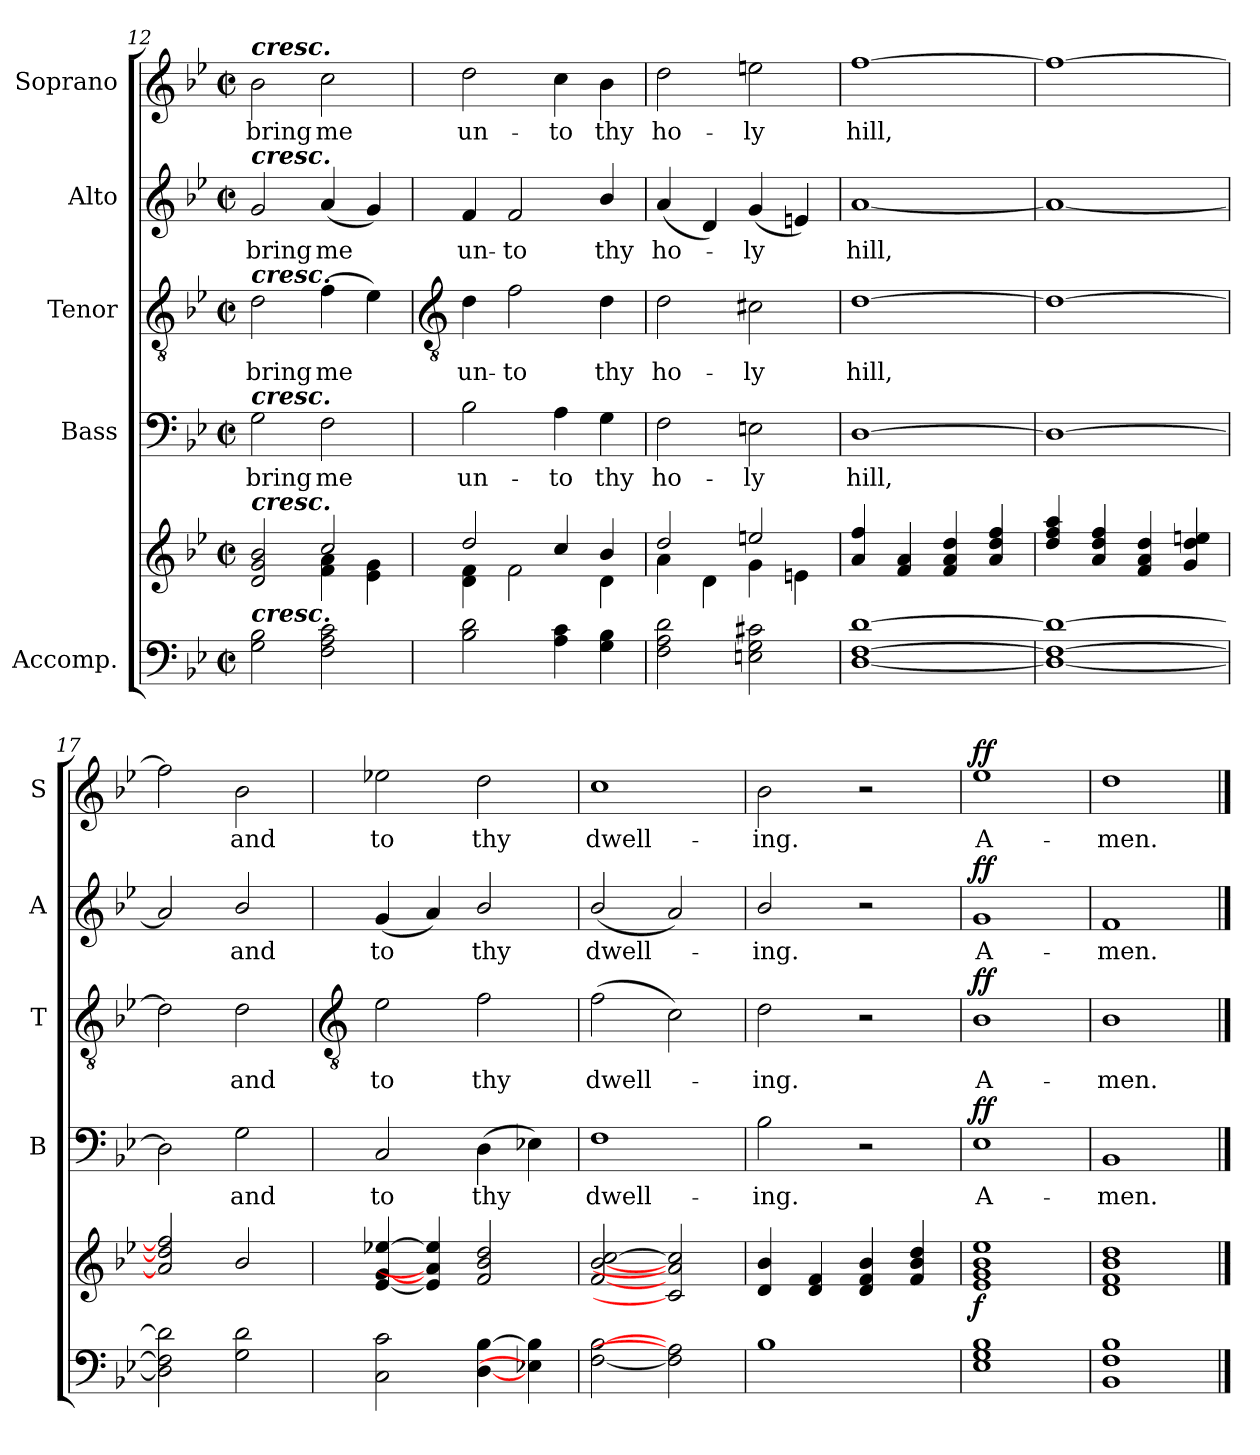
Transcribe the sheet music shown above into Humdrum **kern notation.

**kern	**kern	**dynam	**kern	**text	**dynam	**kern	**text	**dynam	**kern	**text	**dynam	**kern	**text	**dynam
*part5	*part5	*part5	*part4	*part4	*part4	*part3	*part3	*part3	*part2	*part2	*part2	*part1	*part1	*part1
*staff6	*staff5	*staff5/6	*staff4	*staff4	*staff4	*staff3	*staff3	*staff3	*staff2	*staff2	*staff2	*staff1	*staff1	*staff1
*I"Accomp.	*	*	*I"Bass	*	*	*I"Tenor	*	*	*I"Alto	*	*	*I"Soprano	*	*
*	*	*	*I'B	*	*	*I'T	*	*	*I'A	*	*	*I'S	*	*
*clefF4	*clefG2	*	*clefF4	*	*	*clefGv2	*	*	*clefG2	*	*	*clefG2	*	*
*k[b-e-]	*k[b-e-]	*	*k[b-e-]	*	*	*k[b-e-]	*	*	*k[b-e-]	*	*	*k[b-e-]	*	*
*B-:	*B-:	*	*B-:	*	*	*B-:	*	*	*B-:	*	*	*B-:	*	*
*M2/2	*M2/2	*	*M2/2	*	*	*M2/2	*	*	*M2/2	*	*	*M2/2	*	*
*met(c|)	*met(c|)	*	*met(c|)	*	*	*met(c|)	*	*	*met(c|)	*	*	*met(c|)	*	*
=12	=12	=12	=12	=12	=12	=12	=12	=12	=12	=12	=12	=12	=12	=12
*	*^	*	*	*	*	*	*	*	*	*	*	*	*	*
!	!	!	!	!	!	!	!	!	!	!	!	!	!LO:TX:a:Bi:t=cresc.	!	!
!	!	!	!	!	!	!	!	!	!	!LO:TX:a:Bi:t=cresc.	!	!	!	!	!
!	!	!	!	!	!	!	!LO:TX:a:Bi:t=cresc.	!	!	!	!	!	!	!	!
!	!	!	!	!LO:TX:a:Bi:t=cresc.	!	!	!	!	!	!	!	!	!	!	!
!	!LO:TX:a:Bi:t=cresc.	!	!	!	!	!	!	!	!	!	!	!	!	!	!
!LO:TX:a:Bi:t=cresc.	!	!	!	!	!	!	!	!	!	!	!	!	!	!	!
!	!	!	!	!	!LO:LY:b	!	!	!LO:LY:b	!	!	!LO:LY:b	!	!	!LO:LY:b	!
2G 2B-	2d 2g 2b-	2ryy	.	2G	bring	.	2d	bring	.	2g	bring	.	2b-	bring	.
!	!	!	!	!	!LO:LY:b	!	!	!LO:LY:b	!	!	!LO:LY:b	!	!	!LO:LY:b	!
2F 2A 2c	2cc/	4f\ 4a\	.	2F	me	.	(>4f	me	.	(<4a	me	.	2cc	me	.
.	.	4e-\ 4g\	.	.	.	.	4e-)	.	.	4g)	.	.	.	.	.
!!LO:LB:g=z
=13	=13	=13	=13	=13	=13	=13	=13	=13	=13	=13	=13	=13	=13	=13	=13
*	*	*	*	*	*	*	*clefGv2	*	*	*	*	*	*	*	*
!	!	!	!	!	!LO:LY:b	!	!	!LO:LY:b	!	!	!LO:LY:b	!	!	!LO:LY:b	!
2B- 2d	2dd/	4d\ 4f\	.	2B-	un-	.	4d	un-	.	4f	un-	.	2dd	un-	.
!	!	!	!	!	!	!	!	!LO:LY:b	!	!	!LO:LY:b	!	!	!	!
.	.	2f\	.	.	.	.	2f	-to	.	2f	-to	.	.	.	.
!	!	!	!	!	!LO:LY:b	!	!	!	!	!	!	!	!	!LO:LY:b	!
4A 4c	4cc/	.	.	4A	-to	.	.	.	.	.	.	.	4cc	-to	.
!	!	!	!	!	!LO:LY:b	!	!	!LO:LY:b	!	!	!LO:LY:b	!	!	!LO:LY:b	!
4G 4B-	4b-/	4d\	.	4G	thy	.	4d	thy	.	4b-/	thy	.	4b-	thy	.
=14	=14	=14	=14	=14	=14	=14	=14	=14	=14	=14	=14	=14	=14	=14	=14
!	!	!	!	!	!LO:LY:b	!	!	!LO:LY:b	!	!	!LO:LY:b	!	!	!LO:LY:b	!
2F 2A 2d	2dd/	4a\	.	2F	ho-	.	2d	ho-	.	(<4a	ho-	.	2dd	ho-	.
.	.	4d\	.	.	.	.	.	.	.	4d)	.	.	.	.	.
!	!	!	!	!	!LO:LY:b	!	!	!LO:LY:b	!	!	!LO:LY:b	!	!	!LO:LY:b	!
2En 2G 2c#X	2een/	4g\	.	2En	-ly	.	2c#X	-ly	.	(<4g	ly	.	2een	-ly	.
.	.	4en\	.	.	.	.	.	.	.	4en)	.	.	.	.	.
=15	=15	=15	=15	=15	=15	=15	=15	=15	=15	=15	=15	=15	=15	=15	=15
!	!	!	!	!	!LO:LY:b	!	!	!LO:LY:b	!	!	!LO:LY:b	!	!	!LO:LY:b	!
[1D [1F [1d	4a 4ff	1ryy	.	[1D	hill,	.	[1d	hill,	.	[1a	hill,	.	[1ff	hill,	.
.	4f 4a	.	.	.	.	.	.	.	.	.	.	.	.	.	.
.	4f 4a 4dd	.	.	.	.	.	.	.	.	.	.	.	.	.	.
.	4a 4dd 4ff	.	.	.	.	.	.	.	.	.	.	.	.	.	.
=16	=16	=16	=16	=16	=16	=16	=16	=16	=16	=16	=16	=16	=16	=16	=16
1D_ 1F_ 1d_	4dd 4ff 4aa	1ryy	.	1D_	.	.	1d_	.	.	1a_	.	.	1ff_	.	.
.	4a 4dd 4ff	.	.	.	.	.	.	.	.	.	.	.	.	.	.
.	4f 4a 4dd	.	.	.	.	.	.	.	.	.	.	.	.	.	.
.	4g 4dd 4een	.	.	.	.	.	.	.	.	.	.	.	.	.	.
=17	=17	=17	=17	=17	=17	=17	=17	=17	=17	=17	=17	=17	=17	=17	=17
2D] 2F] 2d]	2a] 2dd] 2ff]	1ryy	.	2D]	.	.	2d]	.	.	2a]	.	.	2ff]	.	.
!	!	!	!	!	!LO:LY:b	!	!	!LO:LY:b	!	!	!LO:LY:b	!	!	!LO:LY:b	!
2G 2d	2b-	.	.	2G	and	.	2d	and	.	2b-/	and	.	2b-	and	.
*	*v	*v	*	*	*	*	*	*	*	*	*	*	*	*	*
!!LO:LB:g=z
=18	=18	=18	=18	=18	=18	=18	=18	=18	=18	=18	=18	=18	=18	=18
*	*	*	*	*	*	*clefGv2	*	*	*	*	*	*	*	*
!	!	!	!	!LO:LY:b	!	!	!LO:LY:b	!	!	!LO:LY:b	!	!	!LO:LY:b	!
2C 2c	[4e- [4g [4ee-X	.	2C	to	.	2e-	to	.	(<4g	to	.	2ee-X	to	.
.	4e-] 4a] 4ee-]	.	.	.	.	.	.	.	4a)	.	.	.	.	.
!	!	!	!	!LO:LY:b	!	!	!LO:LY:b	!	!	!LO:LY:b	!	!	!LO:LY:b	!
[4D [4B-	2f 2b- 2dd	.	(>4D	thy	.	2f	thy	.	2b-/	thy	.	2dd	thy	.
4E-X] 4B-]	.	.	4E-X)	.	.	.	.	.	.	.	.	.	.	.
=19	=19	=19	=19	=19	=19	=19	=19	=19	=19	=19	=19	=19	=19	=19
!	!	!	!	!LO:LY:b	!	!	!LO:LY:b	!	!	!LO:LY:b	!	!	!LO:LY:b	!
[2F [2B-	[2f [2b- [2cc	.	1F	dwell-	.	(>2f	dwell-	.	(<2b-/	dwell-	.	1cc	dwell-	.
2F] 2A]	2c] 2a] 2cc]	.	.	.	.	2c)	.	.	2a)	.	.	.	.	.
=20	=20	=20	=20	=20	=20	=20	=20	=20	=20	=20	=20	=20	=20	=20
!	!	!	!	!LO:LY:b	!	!	!LO:LY:b	!	!	!LO:LY:b	!	!	!LO:LY:b	!
1B-	4d 4b-	.	2B-	-ing.	.	2d	ing.	.	2b-/	ing.	.	2b-	-ing.	.
.	4d 4f	.	.	.	.	.	.	.	.	.	.	.	.	.
.	4d 4f 4b-	.	2r	.	.	2r	.	.	2r	.	.	2r	.	.
.	4f 4b- 4dd	.	.	.	.	.	.	.	.	.	.	.	.	.
=21	=21	=21	=21	=21	=21	=21	=21	=21	=21	=21	=21	=21	=21	=21
!	!	!LO:DY:b	!	!LO:LY:b	!LO:DY:b	!	!LO:LY:b	!LO:DY:b	!	!LO:LY:b	!LO:DY:b	!	!LO:LY:b	!LO:DY:b
1E- 1G 1B-	1e- 1g 1b- 1ee-	f	1E-	A-	ff	1B-	A-	ff	1g	A-	ff	1ee-	A-	ff
=22	=22	=22	=22	=22	=22	=22	=22	=22	=22	=22	=22	=22	=22	=22
!	!	!	!	!LO:LY:b	!	!	!LO:LY:b	!	!	!LO:LY:b	!	!	!LO:LY:b	!
1BB- 1F 1B-	1d 1f 1b- 1dd	.	1BB-	-men.	.	1B-	-men.	.	1f	-men.	.	1dd	-men.	.
==	==	==	==	==	==	==	==	==	==	==	==	==	==	==
*-	*-	*-	*-	*-	*-	*-	*-	*-	*-	*-	*-	*-	*-	*-
